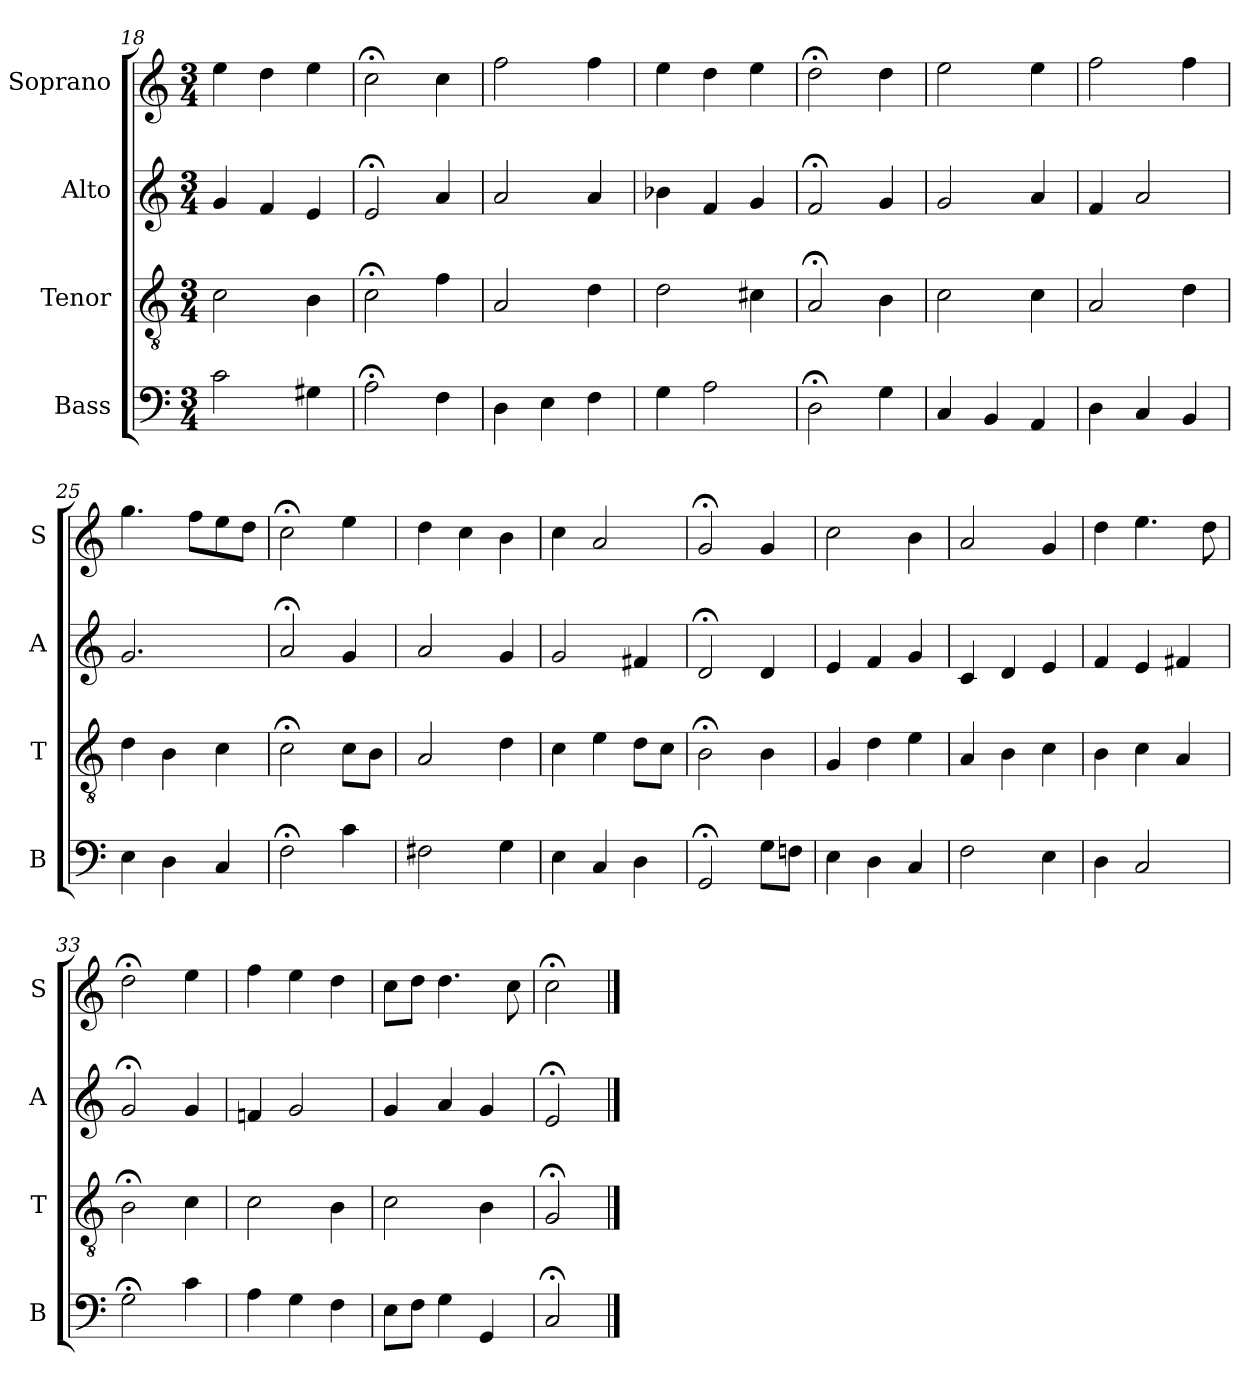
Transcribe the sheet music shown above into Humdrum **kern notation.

**kern	**kern	**kern	**kern
*part4	*part3	*part2	*part1
*staff4	*staff3	*staff2	*staff1
*I"Bass	*I"Tenor	*I"Alto	*I"Soprano
*I'B	*I'T	*I'A	*I'S
*clefF4	*clefGv2	*clefG2	*clefG2
*k[]	*k[]	*k[]	*k[]
*C:	*C:	*C:	*C:
*M3/4	*M3/4	*M3/4	*M3/4
=18	=18	=18	=18
2c	2c	4g	4ee
.	.	4f	4dd
4G#X	4B	4e	4ee
=19	=19	=19	=19
2A;<	2c;<	2e;<	2cc;<
4F	4f	4a	4cc
=20	=20	=20	=20
4D	2A	2a	2ff
4E	.	.	.
4F	4d	4a	4ff
=21	=21	=21	=21
4G	2d	4b-X	4ee
2A	.	4f	4dd
.	4c#X	4g	4ee
=22	=22	=22	=22
2D;<	2A;<	2f;<	2dd;<
4G	4B	4g	4dd
=23	=23	=23	=23
4C	2c	2g	2ee
4BB	.	.	.
4AA	4c	4a	4ee
=24	=24	=24	=24
4D	2A	4f	2ff
4C	.	2a	.
4BB	4d	.	4ff
=25	=25	=25	=25
4E	4d	2.g	4.gg
4D	4B	.	.
.	.	.	8ffL
4C	4c	.	8ee
.	.	.	8ddJ
=26	=26	=26	=26
2F;<	2c;<	2a;<	2cc;<
4c	8cL	4g	4ee
.	8BJ	.	.
=27	=27	=27	=27
2F#Xi	2Ai	2a	4dd
.	.	.	4cc
4Gi	4di	4g	4b
=28	=28	=28	=28
4E	4c	2g	4cc
4C	4e	.	2a
4D	8dL	4f#X	.
.	8cJ	.	.
=29	=29	=29	=29
2GG;<	2B;<	2d;<	2g;<
8GL	4B	4d	4g
8FnJ	.	.	.
=30	=30	=30	=30
4E	4G	4e	2cc
4D	4d	4f	.
4C	4e	4g	4b
=31	=31	=31	=31
2F	4A	4c	2a
.	4B	4d	.
4E	4c	4e	4g
=32	=32	=32	=32
4D	4B	4f	4dd
2C	4c	4e	4.ee
.	4A	4f#X	.
.	.	.	8dd
=33	=33	=33	=33
2G;<	2B;<	2g;<	2dd;<
4c	4c	4g	4ee
=34	=34	=34	=34
4A	2c	4fn	4ff
4G	.	2g	4ee
4F	4B	.	4dd
=35	=35	=35	=35
8EL	2c	4g	8ccL
8FJ	.	.	8ddJ
4G	.	4a	4.dd
4GG	4B	4g	.
.	.	.	8cc
=36	=36	=36	=36
2C;<	2G;<	2e;<	2cc;<
==	==	==	==
*-	*-	*-	*-
